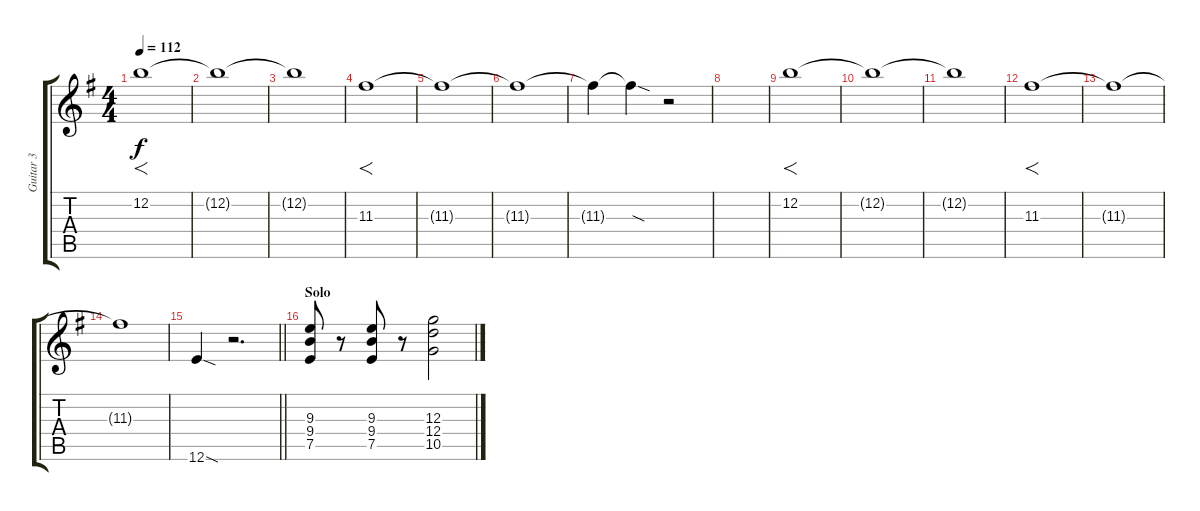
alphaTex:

\track ("Guitar 3" "Guitar 3") {instrument overdrivenguitar}
\staff {score tabs}
\tuning (E4 B3 G3 D3 A2 E2) {hide}
\ts (4 4)
\tempo 112
\clef g2
\ks eminor
12.2.1{f dy f} |
12.2{t}.1 |
12.2{t}.1 |
11.3.1{f} |
11.3{t}.1 |
11.3{t}.1 |
11.3{t}.4 11.3{sod t}.4 r.2 |
|
12.2.1{f} |
12.2{t}.1 |
12.2{t}.1 |
11.3.1{f} |
11.3{t}.1 |
11.3{t}.1 |
\barLineRight lightlight
12.6{sod}.4 r.2{d} |
\section ("" "Solo")
(9.3 9.4 7.5).8 r.8 (9.3 9.4 7.5).8 r.8 (12.3 12.4 10.5).2
